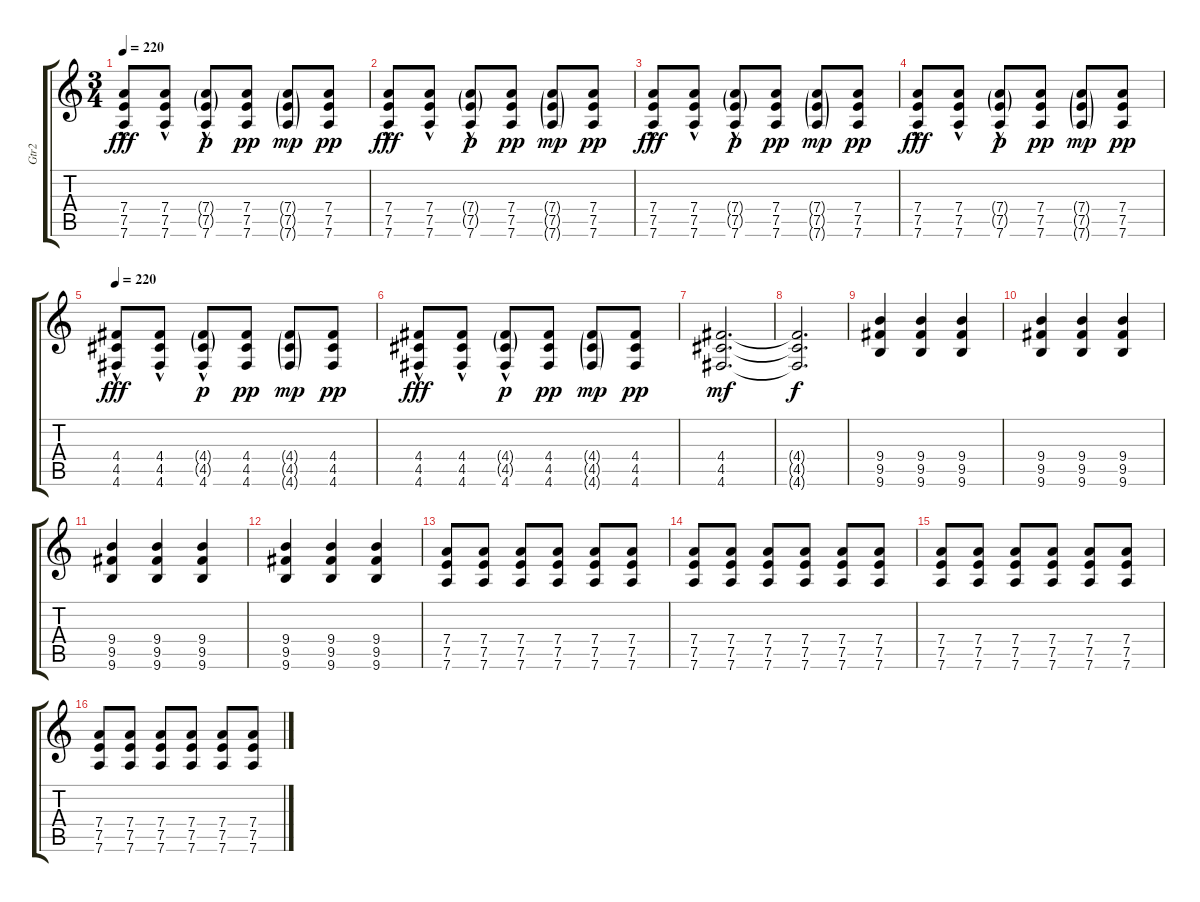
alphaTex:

\track ("Gtr2" "Gtr2") {instrument electricguitarjazz}
\staff {score tabs}
\tuning (E4 B3 G3 D3 A2 D2) {hide}
\ts (3 4)
\tempo 220
\clef g2
\ks c
(7.4 7.5 7.6{hac}).8{dy fff} (7.4 7.5 7.6{hac}).8 (7.4{g} 7.5{g} 7.6{hac}).8{dy p} (7.4 7.5 7.6).8{dy pp} (7.4{g} 7.5{g} 7.6{g}).8{dy mp} (7.4 7.5 7.6).8{dy pp} |
(7.4 7.5 7.6{hac}).8{dy fff} (7.4 7.5 7.6{hac}).8 (7.4{g} 7.5{g} 7.6{hac}).8{dy p} (7.4 7.5 7.6).8{dy pp} (7.4{g} 7.5{g} 7.6{g}).8{dy mp} (7.4 7.5 7.6).8{dy pp} |
(7.4 7.5 7.6{hac}).8{dy fff} (7.4 7.5 7.6{hac}).8 (7.4{g} 7.5{g} 7.6{hac}).8{dy p} (7.4 7.5 7.6).8{dy pp} (7.4{g} 7.5{g} 7.6{g}).8{dy mp} (7.4 7.5 7.6).8{dy pp} |
(7.4 7.5 7.6{hac}).8{dy fff} (7.4 7.5 7.6{hac}).8 (7.4{g} 7.5{g} 7.6{hac}).8{dy p} (7.4 7.5 7.6).8{dy pp} (7.4{g} 7.5{g} 7.6{g}).8{dy mp} (7.4 7.5 7.6).8{dy pp} |
\tempo 220
(4.4 4.5 4.6{hac}).8{dy fff} (4.4 4.5 4.6{hac}).8 (4.4{g} 4.5{g} 4.6{hac}).8{dy p} (4.4 4.5 4.6).8{dy pp} (4.4{g} 4.5{g} 4.6{g}).8{dy mp} (4.4 4.5 4.6).8{dy pp} |
(4.4 4.5 4.6{hac}).8{dy fff} (4.4 4.5 4.6{hac}).8 (4.4{g} 4.5{g} 4.6{hac}).8{dy p} (4.4 4.5 4.6).8{dy pp} (4.4{g} 4.5{g} 4.6{g}).8{dy mp} (4.4 4.5 4.6).8{dy pp} |
(4.4 4.5 4.6).2{d dy mf} |
(4.4{t} 4.5{t} 4.6{t}).2{d dy f} |
(9.4 9.5 9.6).4 (9.4 9.5 9.6).4 (9.4 9.5 9.6).4 |
(9.4 9.5 9.6).4 (9.4 9.5 9.6).4 (9.4 9.5 9.6).4 |
(9.4 9.5 9.6).4 (9.4 9.5 9.6).4 (9.4 9.5 9.6).4 |
(9.4 9.5 9.6).4 (9.4 9.5 9.6).4 (9.4 9.5 9.6).4 |
(7.4 7.5 7.6).8 (7.4 7.5 7.6).8 (7.4 7.5 7.6).8 (7.4 7.5 7.6).8 (7.4 7.5 7.6).8 (7.4 7.5 7.6).8 |
(7.4 7.5 7.6).8 (7.4 7.5 7.6).8 (7.4 7.5 7.6).8 (7.4 7.5 7.6).8 (7.4 7.5 7.6).8 (7.4 7.5 7.6).8 |
(7.4 7.5 7.6).8 (7.4 7.5 7.6).8 (7.4 7.5 7.6).8 (7.4 7.5 7.6).8 (7.4 7.5 7.6).8 (7.4 7.5 7.6).8 |
(7.4 7.5 7.6).8 (7.4 7.5 7.6).8 (7.4 7.5 7.6).8 (7.4 7.5 7.6).8 (7.4 7.5 7.6).8 (7.4 7.5 7.6).8
